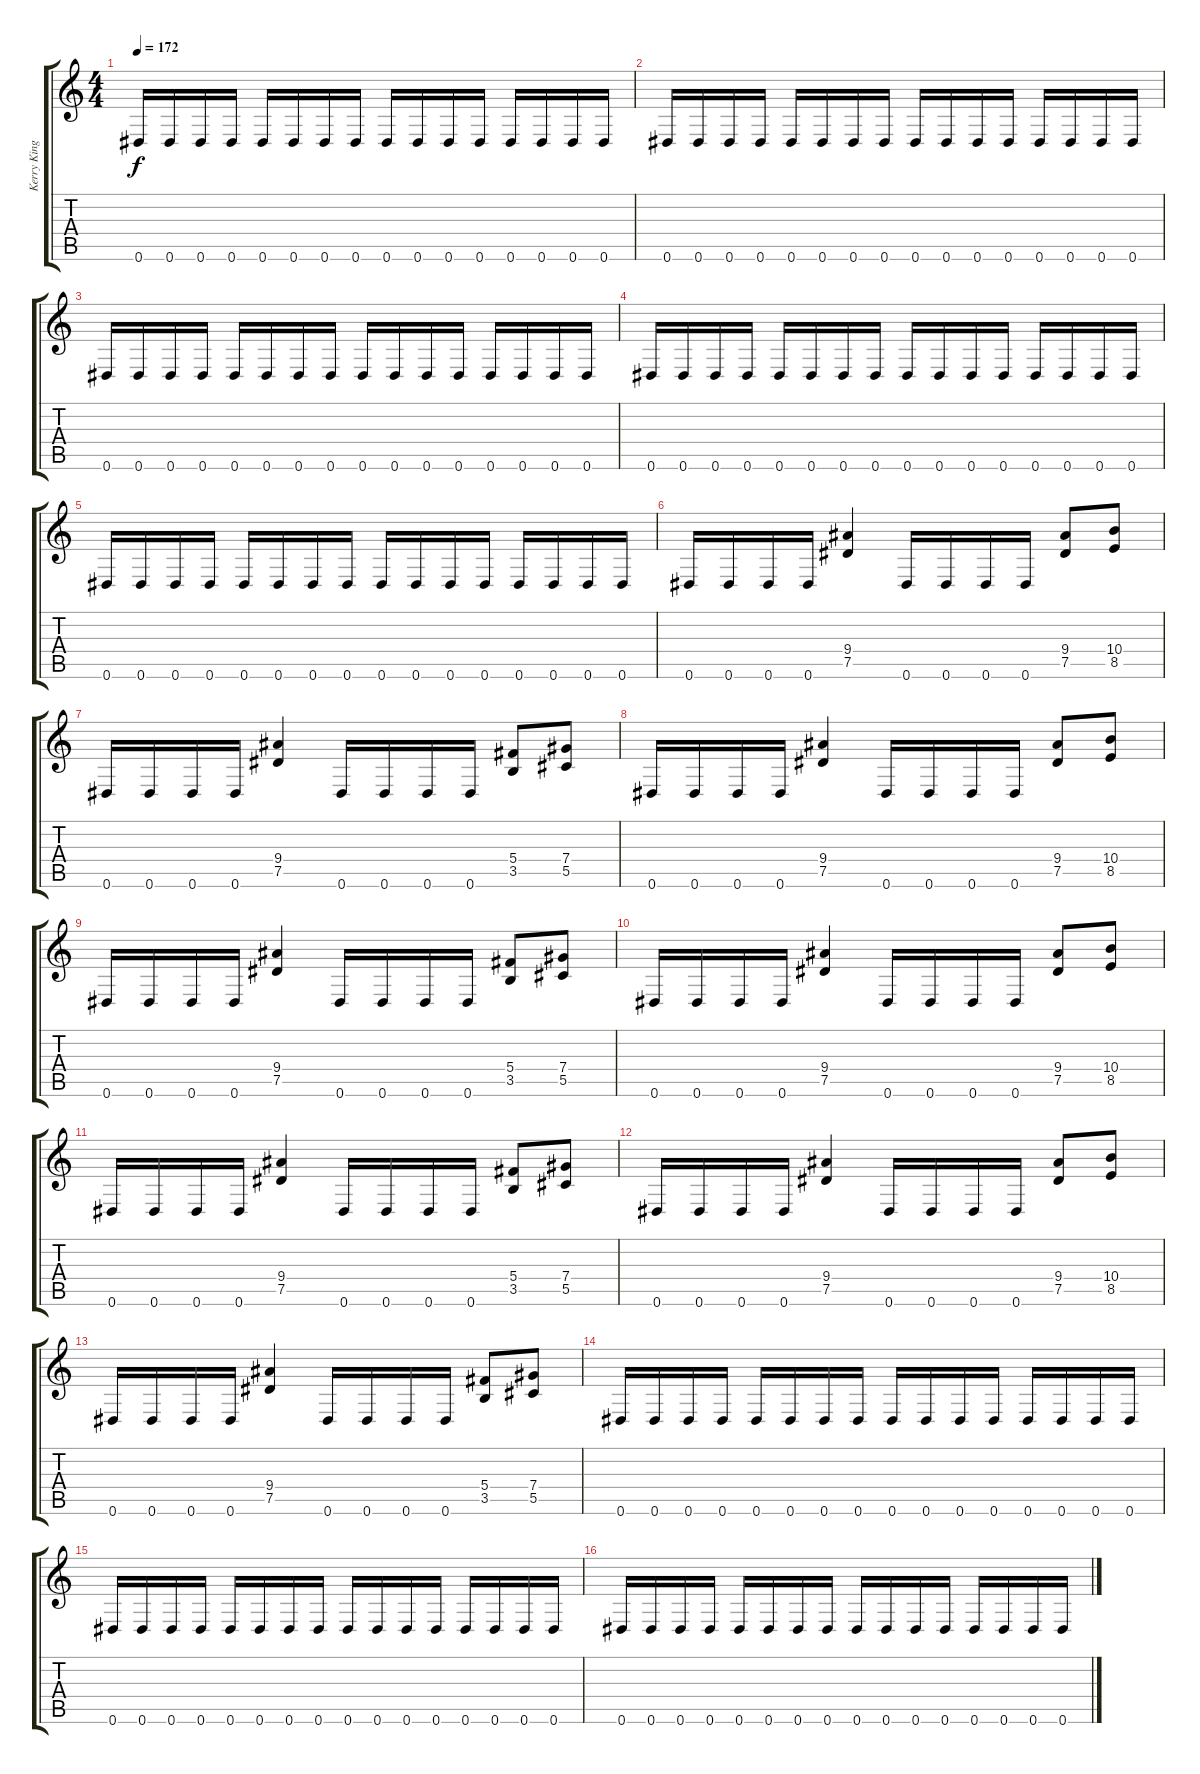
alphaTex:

\track ("Kerry King" "Kerry King") {instrument distortionguitar}
\staff {score tabs}
\tuning (Eb4 Bb3 Gb3 Db3 Ab2 Eb2) {hide}
\ts (4 4)
\tempo 172
\clef g2
\ks c
0.6.16{dy f} 0.6.16 0.6.16 0.6.16 0.6.16 0.6.16 0.6.16 0.6.16 0.6.16 0.6.16 0.6.16 0.6.16 0.6.16 0.6.16 0.6.16 0.6.16 |
0.6.16 0.6.16 0.6.16 0.6.16 0.6.16 0.6.16 0.6.16 0.6.16 0.6.16 0.6.16 0.6.16 0.6.16 0.6.16 0.6.16 0.6.16 0.6.16 |
0.6.16 0.6.16 0.6.16 0.6.16 0.6.16 0.6.16 0.6.16 0.6.16 0.6.16 0.6.16 0.6.16 0.6.16 0.6.16 0.6.16 0.6.16 0.6.16 |
0.6.16 0.6.16 0.6.16 0.6.16 0.6.16 0.6.16 0.6.16 0.6.16 0.6.16 0.6.16 0.6.16 0.6.16 0.6.16 0.6.16 0.6.16 0.6.16 |
0.6.16 0.6.16 0.6.16 0.6.16 0.6.16 0.6.16 0.6.16 0.6.16 0.6.16 0.6.16 0.6.16 0.6.16 0.6.16 0.6.16 0.6.16 0.6.16 |
0.6.16 0.6.16 0.6.16 0.6.16 (9.4 7.5).4 0.6.16 0.6.16 0.6.16 0.6.16 (9.4 7.5).8 (10.4 8.5).8 |
0.6.16 0.6.16 0.6.16 0.6.16 (9.4 7.5).4 0.6.16 0.6.16 0.6.16 0.6.16 (5.4 3.5).8 (7.4 5.5).8 |
0.6.16 0.6.16 0.6.16 0.6.16 (9.4 7.5).4 0.6.16 0.6.16 0.6.16 0.6.16 (9.4 7.5).8 (10.4 8.5).8 |
0.6.16 0.6.16 0.6.16 0.6.16 (9.4 7.5).4 0.6.16 0.6.16 0.6.16 0.6.16 (5.4 3.5).8 (7.4 5.5).8 |
0.6.16 0.6.16 0.6.16 0.6.16 (9.4 7.5).4 0.6.16 0.6.16 0.6.16 0.6.16 (9.4 7.5).8 (10.4 8.5).8 |
0.6.16 0.6.16 0.6.16 0.6.16 (9.4 7.5).4 0.6.16 0.6.16 0.6.16 0.6.16 (5.4 3.5).8 (7.4 5.5).8 |
0.6.16 0.6.16 0.6.16 0.6.16 (9.4 7.5).4 0.6.16 0.6.16 0.6.16 0.6.16 (9.4 7.5).8 (10.4 8.5).8 |
0.6.16 0.6.16 0.6.16 0.6.16 (9.4 7.5).4 0.6.16 0.6.16 0.6.16 0.6.16 (5.4 3.5).8 (7.4 5.5).8 |
0.6.16 0.6.16 0.6.16 0.6.16 0.6.16 0.6.16 0.6.16 0.6.16 0.6.16 0.6.16 0.6.16 0.6.16 0.6.16 0.6.16 0.6.16 0.6.16 |
0.6.16 0.6.16 0.6.16 0.6.16 0.6.16 0.6.16 0.6.16 0.6.16 0.6.16 0.6.16 0.6.16 0.6.16 0.6.16 0.6.16 0.6.16 0.6.16 |
0.6.16 0.6.16 0.6.16 0.6.16 0.6.16 0.6.16 0.6.16 0.6.16 0.6.16 0.6.16 0.6.16 0.6.16 0.6.16 0.6.16 0.6.16 0.6.16
